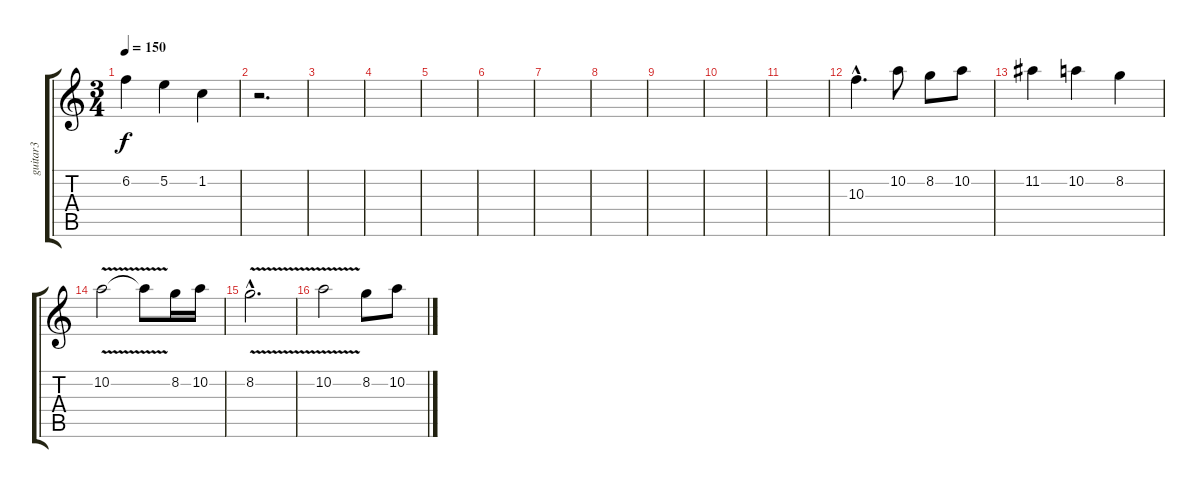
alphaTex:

\track ("guitar3" "guitar3") {instrument distortionguitar}
\staff {score tabs}
\tuning (E4 B3 G3 D3 A2 D2) {hide}
\ts (3 4)
\tempo 150
\clef g2
\ks c
6.2.4{dy f} 5.2.4 1.2.4 |
r.2{d} |
|
|
|
|
|
|
|
|
|
10.3{hac}.4{d volume 9 balance 1 instrument overdrivenguitar} 10.2.8 8.2.8 10.2.8 |
11.2.4 10.2.4 8.2.4 |
10.2{v}.2 10.2{t}.8 8.2.16 10.2.16 |
8.2{v hac}.2{d} |
10.2{v}.2 8.2.8 10.2.8
